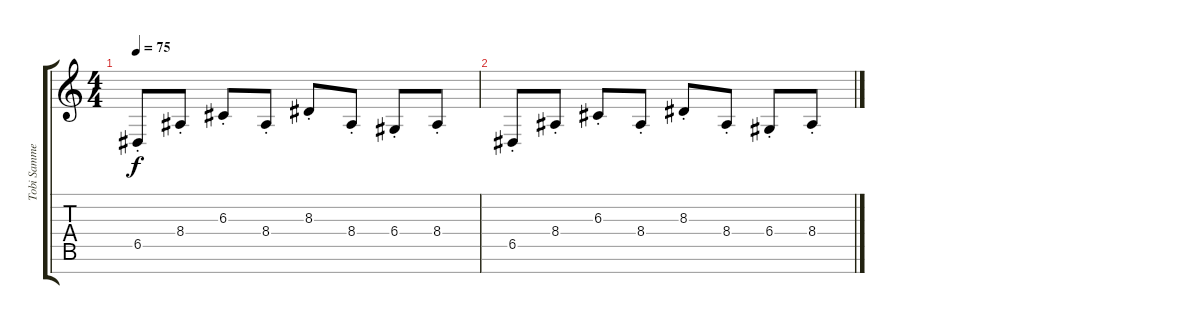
\track ("Tobi Sammet - Leads" "Tobi Samme") {instrument lead2sawtooth}
\staff {score tabs}
\tuning (E4 B3 G3 D3 A2 E2 B1) {hide}
\ts (4 4)
\tempo 75
\clef g2
\ks c
6.5{st}.8{dy f} 8.4{st}.8 6.3{st}.8 8.4{st}.8 8.3{st}.8 8.4{st}.8 6.4{st}.8 8.4{st}.8 |
6.5{st}.8 8.4{st}.8 6.3{st}.8 8.4{st}.8 8.3{st}.8 8.4{st}.8 6.4{st}.8 8.4{st}.8
